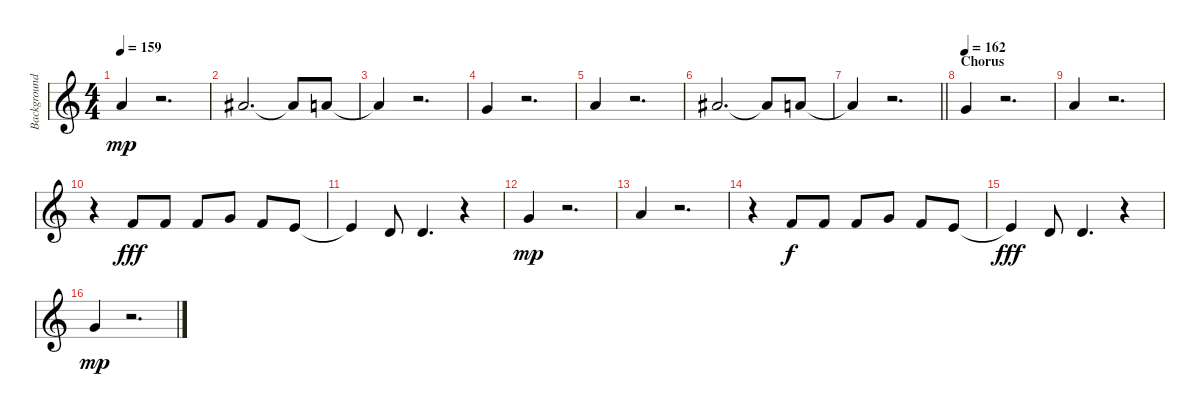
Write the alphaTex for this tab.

\track ("Background Voice" "Background") {instrument lead1square}
\staff {score}
\tuning (E4 B3 G3 D3 A2 D2) {hide}
\ts (4 4)
\tempo 159
\clef g2
\ks c
5.1.4{dy mp} r.2{d} |
6.1.2{d} 6.1{t}.8 5.1.8 |
5.1{t}.4 r.2{d} |
3.1.4 r.2{d} |
5.1.4 r.2{d} |
6.1.2{d} 6.1{t}.8 5.1.8 |
\barLineRight lightlight
5.1{t}.4 r.2{d} |
\section ("" "Chorus")
\tempo 162
3.1.4 r.2{d} |
5.1.4 r.2{d} |
r.4 1.1.8{dy fff} 1.1.8 1.1.8 3.1.8 1.1.8 0.1.8 |
0.1{t}.4 3.2.8 3.2.4{d} r.4 |
3.1.4{dy mp} r.2{d} |
5.1.4 r.2{d} |
r.4 1.1.8{dy f} 1.1.8 1.1.8 3.1.8 1.1.8 0.1.8 |
0.1{t}.4{dy fff} 3.2.8 3.2.4{d} r.4 |
3.1.4{dy mp} r.2{d}
